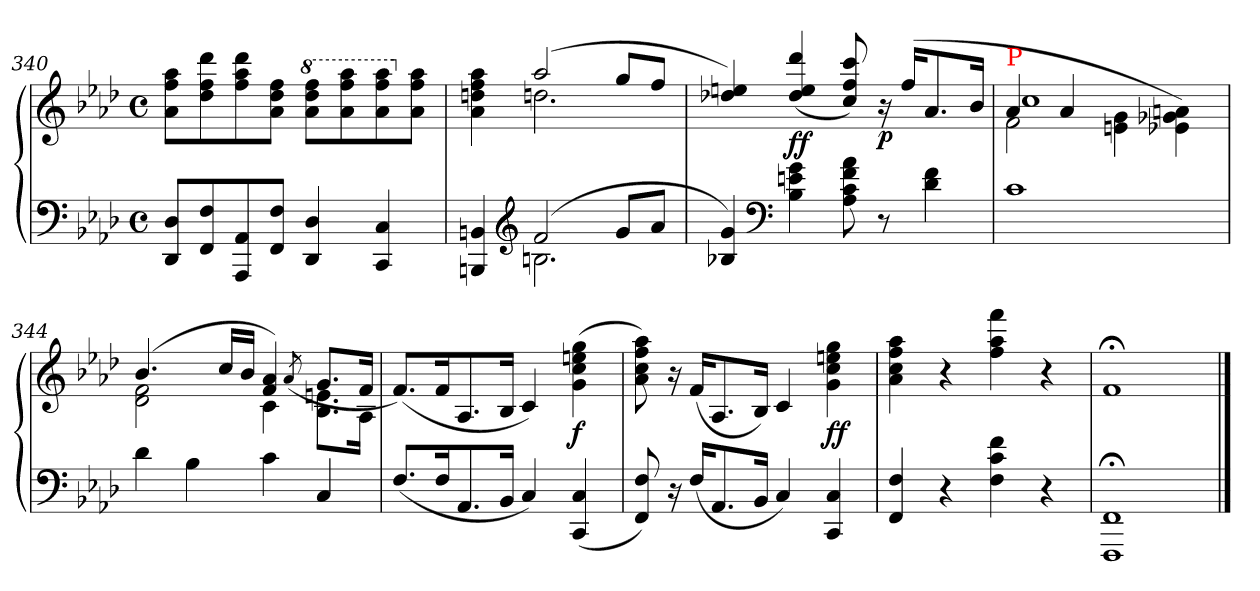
**kern	**kern	**dynam
*part1	*part1	*part1
*staff2	*staff1	*staff1/2
*clefF4	*clefG2	*
*k[b-e-a-d-]	*k[b-e-a-d-]	*
*f:	*f:	*
*M4/4	*M4/4	*
*met(c)	*met(c)	*
=340	=340	=340
8D-! 8DD-!L	8aa-!\ 8ff!\ 8a-!\L	.
8F! 8FF!	8ddd-!\ 8ff!\ 8dd-!\	.
8AA-! 8AAA-!	8ddd-! 8aa-! 8ff!	.
8F! 8FF!J	8ff! 8dd-! 8a-!J	.
*	*8va	*
4D-! 4DD-!	8fff!\ 8ddd-!\ 8aa-!\L	.
.	8aaa-!\ 8fff!\ 8aa-!\	.
4C! 4CC!	8aaa-!\ 8fff!\ 8aa-!\	.
*	*X8va	*
.	8aa-! 8ff! 8a-!J	.
=341	=341	=341
*^	*^	*
4BBn! 4BBBn!	4ryy	4ryy	4aa-! 4ff! 4ddn! 4a-!	.
*clefG2	*	*	*	*
(<2f!	2.Bn!	(>2aa-!	2.ddn!	.
8g!L	.	8gg!L	.	.
8a-!J	.	8ff!J	.	.
*v	*v	*	*	*
*	*v	*v	*
=342	=342	=342
4g! 4B-X!)	4een!/ 4dd-X!/)	.
*clefF4	*	*
!	!	!LO:DY:b
4g!\ 4en!\ 4B-!\	(>4ddd-!/ 4ee!/ 4dd-!/	ff
8a-!\ 8f!\ 8c!\ 8A-!\	8ccc!/ 8ff!/ 8cc!/)	.
!	!	!LO:DY:b
8r	16r	p
.	(>16ff!KL	.
4f!\ 4d-!\	8.a-!/	.
.	16b-!/Jk	.
=343	=343	=343
*	*^	*
*	*	*^	*
!	!LO:TX:a:color=red:t=P	!	!	!
1c!	4a-!	2f!	1cc!	.
.	4a-!	.	.	.
.	4g!\ 4en!\	2ryy	.	.
.	4an!\ 4g-X!\ 4e-X!\)	.	.	.
*	*	*v	*v	*
=344	=344	=344	=344
4d-!	(>4.b-!	2f! 2d-!	.
4B-!	.	.	.
.	16cc!LL	.	.
.	16b-!JJ	.	.
4c!	4a-! 4f!)	4c!	.
.	(>8qa-!/	.	.
4C!	8.g!L	8.en!\ 8.B-!\L	.
.	16f!Jk	16A-!\Jk	.
*	*v	*v	*
=345	=345	=345
(<8.F!L	(<8.f!L)	.
16F!k	16f!k	.
8.AA-!	8.A-!	.
16BB-!Jk	16B-!Jk	.
4C!)	4c!)	.
!	!	!LO:DY:b
(<4C! 4CC!	(>4gg! 4een! 4cc! 4g!	f
=346	=346	=346
8F! 8FF!)	8aa-! 8ff! 8cc! 8a-!)	.
16r	16r	.
(<16F!KL	(<16f!KL	.
8.AA-!	8.A-!	.
16BB-!Jk	16B-!Jk)	.
4C!)	4c!	.
!	!	!LO:DY:b
4C! 4CC!	4gg! 4een! 4cc! 4g!	ff
=347	=347	=347
4F!/ 4FF!/	4aa-! 4ff! 4cc! 4a-!	.
4r	4r	.
4f! 4c! 4F!	4fff! 4aa-! 4ff!	.
4r	4r	.
=348	=348	=348
1FF!;< 1FFF!;<	1f;<!	.
==	==	==
*-	*-	*-
